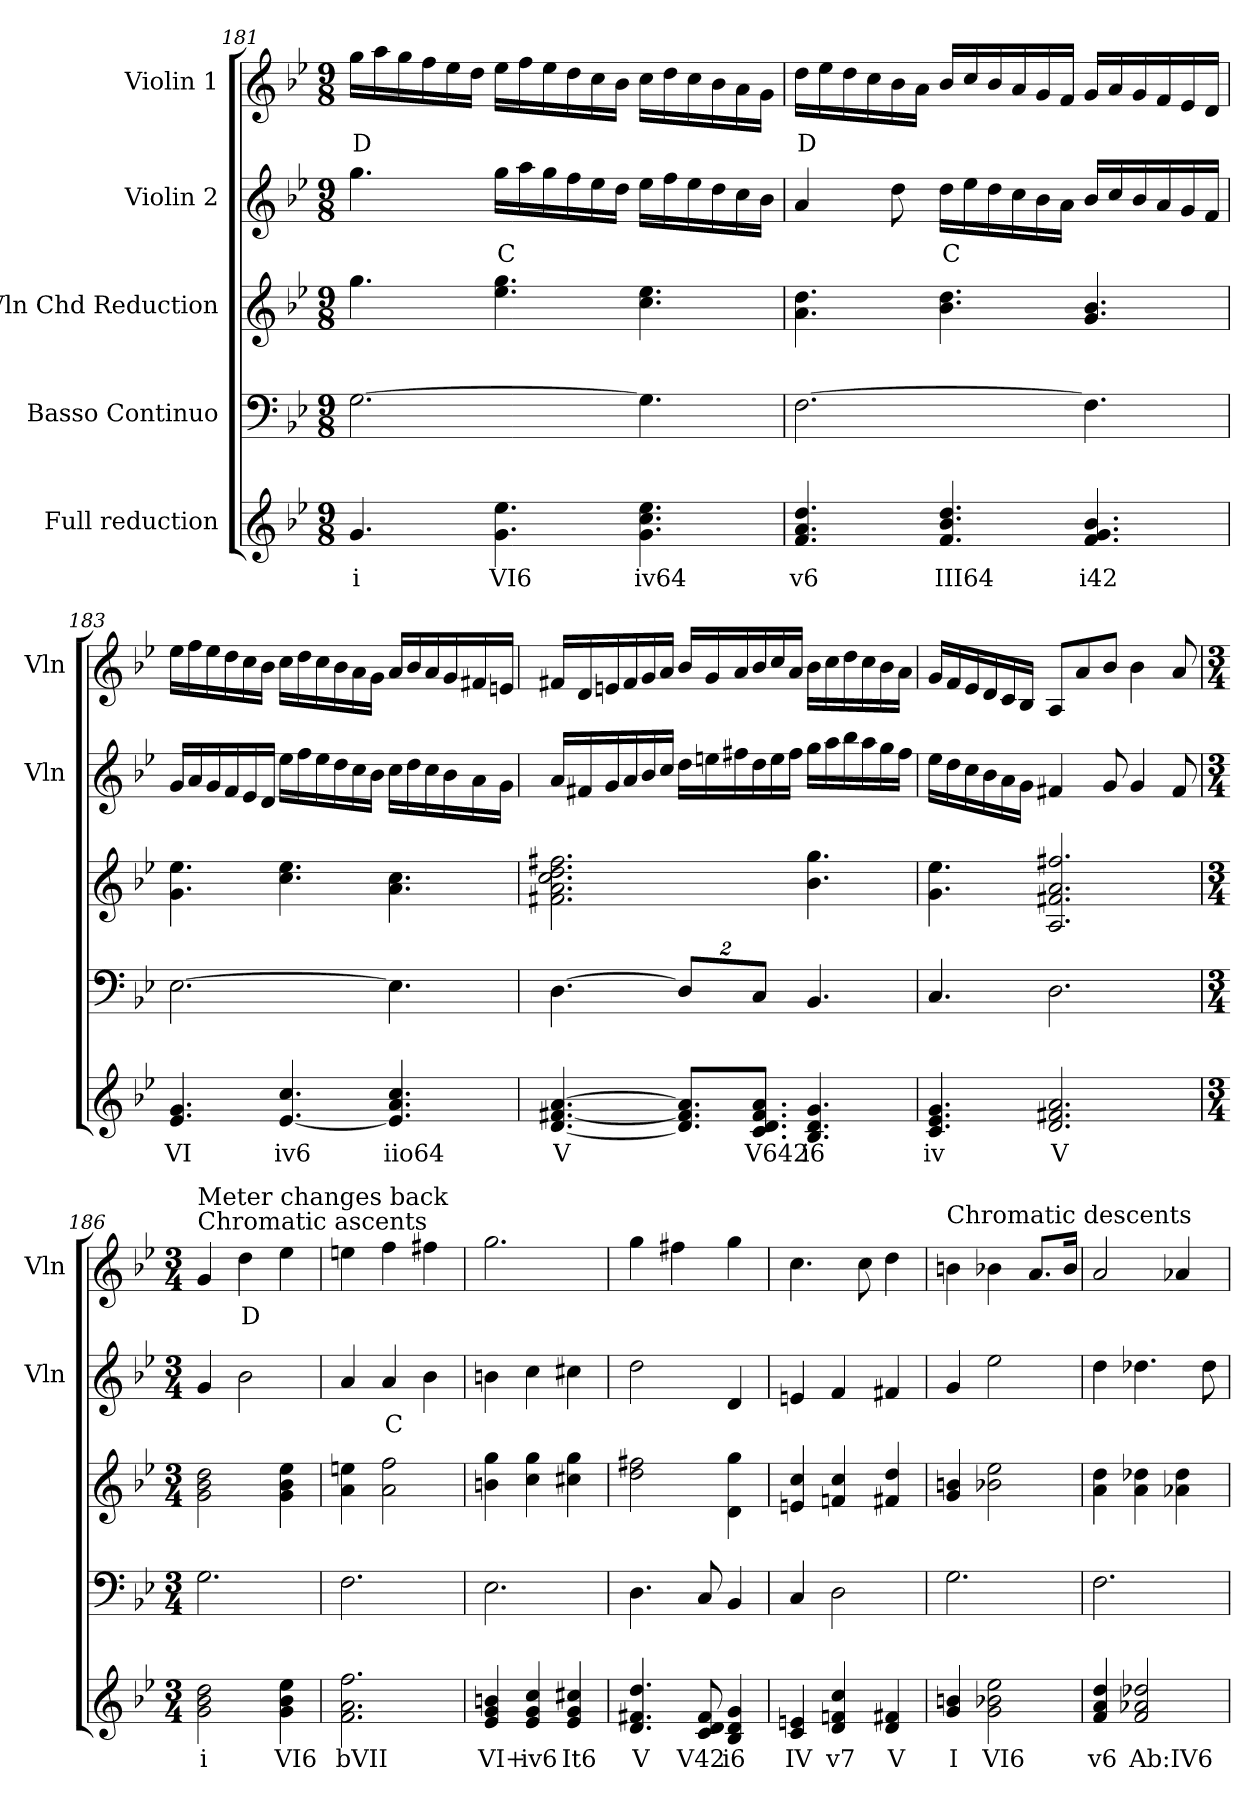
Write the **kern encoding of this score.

**kern	**text	**kern	**kern	**kern	**text	**kern	**text
*part5	*part5	*part4	*part3	*part2	*part2	*part1	*part1
*staff5	*staff5	*staff4	*staff3	*staff2	*staff2	*staff1	*staff1
*I"Full reduction	*	*I"Basso Continuo	*I"Vln Chd Reduction	*I"Violin 2	*	*I"Violin 1	*
*	*	*	*	*I'Vln	*	*I'Vln	*
*clefG2	*	*clefF4	*clefG2	*clefG2	*	*clefG2	*
*k[b-e-]	*	*k[b-e-]	*k[b-e-]	*k[b-e-]	*	*k[b-e-]	*
*M9/8	*	*M9/8	*M9/8	*M9/8	*	*M9/8	*
=181	=181	=181	=181	=181	=181	=181	=181
!	!LO:LY:b	!	!	!	!	!	!LO:LY:b
4.g/	i	[2.G\	4.gg\	4.gg\	.	16gg\LL	D
.	.	.	.	.	.	16aa\	.
.	.	.	.	.	.	16gg\	.
.	.	.	.	.	.	16ff\	.
.	.	.	.	.	.	16ee-\	.
.	.	.	.	.	.	16dd\JJ	.
!	!LO:LY:b	!	!	!	!LO:LY:b	!	!
4.g\ 4.ee-\	VI6	.	4.ee-\ 4.gg\	16gg\LL	C	16ee-\LL	.
.	.	.	.	16aa\	.	16ff\	.
.	.	.	.	16gg\	.	16ee-\	.
.	.	.	.	16ff\	.	16dd\	.
.	.	.	.	16ee-\	.	16cc\	.
.	.	.	.	16dd\JJ	.	16b-\JJ	.
!	!LO:LY:b	!	!	!	!	!	!
4.g\ 4.cc\ 4.ee-\	iv64	4.G\]	4.cc\ 4.ee-\	16ee-\LL	.	16cc\LL	.
.	.	.	.	16ff\	.	16dd\	.
.	.	.	.	16ee-\	.	16cc\	.
.	.	.	.	16dd\	.	16b-\	.
.	.	.	.	16cc\	.	16a\	.
.	.	.	.	16b-\JJ	.	16g\JJ	.
=182	=182	=182	=182	=182	=182	=182	=182
!	!LO:LY:b	!	!	!	!	!	!LO:LY:b
4.f/ 4.a/ 4.dd/	v6	[2.F\	4.a\ 4.dd\	4a/	.	16dd\LL	D
.	.	.	.	.	.	16ee-\	.
.	.	.	.	.	.	16dd\	.
.	.	.	.	.	.	16cc\	.
.	.	.	.	8dd\	.	16b-\	.
.	.	.	.	.	.	16a\JJ	.
!	!LO:LY:b	!	!	!	!LO:LY:b	!	!
4.f/ 4.b-/ 4.dd/	III64	.	4.b-\ 4.dd\	16dd\LL	C	16b-/LL	.
.	.	.	.	16ee-\	.	16cc/	.
.	.	.	.	16dd\	.	16b-/	.
.	.	.	.	16cc\	.	16a/	.
.	.	.	.	16b-\	.	16g/	.
.	.	.	.	16a\JJ	.	16f/JJ	.
!	!LO:LY:b	!	!	!	!	!	!
4.f/ 4.g/ 4.b-/	i42	4.F\]	4.g/ 4.b-/	16b-/LL	.	16g/LL	.
.	.	.	.	16cc/	.	16a/	.
.	.	.	.	16b-/	.	16g/	.
.	.	.	.	16a/	.	16f/	.
.	.	.	.	16g/	.	16e-/	.
.	.	.	.	16f/JJ	.	16d/JJ	.
!!LO:LB:g=z
=183	=183	=183	=183	=183	=183	=183	=183
!	!LO:LY:b	!	!	!	!	!	!
4.e-/ 4.g/	VI	[2.E-\	4.g\ 4.ee-\	16g/LL	.	16ee-\LL	.
.	.	.	.	16a/	.	16ff\	.
.	.	.	.	16g/	.	16ee-\	.
.	.	.	.	16f/	.	16dd\	.
.	.	.	.	16e-/	.	16cc\	.
.	.	.	.	16d/JJ	.	16b-\JJ	.
!	!LO:LY:b	!	!	!	!	!	!
[4.e-/ 4.cc/	iv6	.	4.cc\ 4.ee-\	16ee-\LL	.	16cc\LL	.
.	.	.	.	16ff\	.	16dd\	.
.	.	.	.	16ee-\	.	16cc\	.
.	.	.	.	16dd\	.	16b-\	.
.	.	.	.	16cc\	.	16a\	.
.	.	.	.	16b-\JJ	.	16g\JJ	.
!	!LO:LY:b	!	!	!	!	!	!
4.e-/] 4.a/ 4.cc/	iio64	4.E-\]	4.a\ 4.cc\	16cc\LL	.	16a/LL	.
.	.	.	.	16dd\	.	16b-/	.
.	.	.	.	16cc\	.	16a/	.
.	.	.	.	16b-\	.	16g/	.
.	.	.	.	16a\	.	16f#X/	.
.	.	.	.	16g\JJ	.	16en/JJ	.
=184	=184	=184	=184	=184	=184	=184	=184
!	!LO:LY:b	!	!	!	!	!	!
[4.d/ [4.f#X/ [4.a/	V	[4.D\	2.f#X\ 2.a\ 2.cc\ 2.dd\ 2.ff#X\	16a/LL	.	16f#X/LL	.
.	.	.	.	16f#X/	.	16d/	.
.	.	.	.	16g/	.	16en/	.
.	.	.	.	16a/	.	16f#/	.
.	.	.	.	16b-/	.	16g/	.
.	.	.	.	16cc/JJ	.	16a/JJ	.
*	*	*Xbrackettup	*	*	*	*	*
8.d/] 8.f#/] 8.a/]L	.	16%3D/L]	.	16dd\LL	.	16b-/LL	.
.	.	.	.	16een\	.	16g/	.
.	.	.	.	16ff#X\	.	16a/	.
!	!LO:LY:b	!	!	!	!	!	!
8.c/ 8.d/ 8.f#/ 8.a/J	V642	16%3C/J	.	16dd\	.	16b-/	.
.	.	.	.	16ee\	.	16cc/	.
.	.	.	.	16ff#\JJ	.	16a/JJ	.
!	!LO:LY:b	!	!	!	!	!	!
4.B-/ 4.d/ 4.g/	i6	4.BB-/	4.b-\ 4.gg\	16gg\LL	.	16b-\LL	.
.	.	.	.	16aa\	.	16cc\	.
.	.	.	.	16bb-\	.	16dd\	.
.	.	.	.	16aa\	.	16cc\	.
.	.	.	.	16gg\	.	16b-\	.
.	.	.	.	16ff#\JJ	.	16a\JJ	.
=185	=185	=185	=185	=185	=185	=185	=185
!	!LO:LY:b	!	!	!	!	!	!
4.c/ 4.e-/ 4.g/	iv	4.C/	4.g\ 4.ee-\	16ee-\LL	.	16g/LL	.
.	.	.	.	16dd\	.	16f/	.
.	.	.	.	16cc\	.	16e-/	.
.	.	.	.	16b-\	.	16d/	.
.	.	.	.	16a\	.	16c/	.
.	.	.	.	16g\JJ	.	16B-/JJ	.
!	!LO:LY:b	!	!	!	!	!	!
2.d/ 2.f#X/ 2.a/	V	2.D\	2.A/ 2.f#X/ 2.a/ 2.ff#X/	4f#X/	.	8A/L	.
.	.	.	.	.	.	8a/	.
.	.	.	.	8g/	.	8b-/J	.
.	.	.	.	4g/	.	4b-\	.
.	.	.	.	8f#/	.	8a/	.
!!LO:LB:g=z
=186	=186	=186	=186	=186	=186	=186	=186
*M3/4	*	*M3/4	*M3/4	*M3/4	*	*M3/4	*
!	!	!	!	!	!	!LO:TX:a:t=Chromatic ascents	!
!	!	!	!	!	!	!LO:TX:a:t=Meter changes back	!
!	!LO:LY:b	!	!	!	!	!	!
2g\ 2b-\ 2dd\	i	2.G\	2g\ 2b-\ 2dd\	4g/	.	4g/	.
!	!	!	!	!	!	!	!LO:LY:b
.	.	.	.	2b-\	.	4dd\	D
!	!LO:LY:b	!	!	!	!	!	!
4g\ 4b-\ 4ee-\	VI6	.	4g\ 4b-\ 4ee-\	.	.	4ee-\	.
=187	=187	=187	=187	=187	=187	=187	=187
!	!LO:LY:b	!	!	!	!	!	!
2.f\ 2.a\ 2.ff\	bVII	2.F\	4a\ 4een\	4a/	.	4een\	.
!	!	!	!	!	!LO:LY:b	!	!
.	.	.	2a\ 2ff\	4a/	C	4ff\	.
.	.	.	.	4b-\	.	4ff#X\	.
=188	=188	=188	=188	=188	=188	=188	=188
!	!LO:LY:b	!	!	!	!	!	!
4e-/ 4g/ 4bn/	VI+	2.E-\	4bn\ 4gg\	4bn\	.	2.gg\	.
!	!LO:LY:b	!	!	!	!	!	!
4e-/ 4g/ 4cc/	iv6	.	4cc\ 4gg\	4cc\	.	.	.
!	!LO:LY:b	!	!	!	!	!	!
4e-/ 4g/ 4cc#X/	It6	.	4cc#X\ 4gg\	4cc#X\	.	.	.
=189	=189	=189	=189	=189	=189	=189	=189
!	!LO:LY:b	!	!	!	!	!	!
4.d/ 4.f#X/ 4.dd/	V	4.D\	2dd\ 2ff#X\	2dd\	.	4gg\	.
.	.	.	.	.	.	4ff#X\	.
!	!LO:LY:b	!	!	!	!	!	!
8c/ 8d/ 8f#/	V42	8C/	.	.	.	.	.
!	!LO:LY:b	!	!	!	!	!	!
4B-/ 4d/ 4g/	i6	4BB-/	4d\ 4gg\	4d/	.	4gg\	.
=190	=190	=190	=190	=190	=190	=190	=190
!	!LO:LY:b	!	!	!	!	!	!
4c/ 4en/	IV	4C/	4en/ 4cc/	4en/	.	4.cc\	.
!	!LO:LY:b	!	!	!	!	!	!
4d/ 4fn/ 4cc/	v7	2D\	4fn/ 4cc/	4f/	.	.	.
.	.	.	.	.	.	8cc\	.
!	!LO:LY:b	!	!	!	!	!	!
4d/ 4f#X/	V	.	4f#X/ 4dd/	4f#X/	.	4dd\	.
!!LO:PB:g=z
=191	=191	=191	=191	=191	=191	=191	=191
!	!	!	!	!	!	!LO:TX:a:t=Chromatic descents	!
!	!LO:LY:b	!	!	!	!	!	!
4g/ 4bn/	I	2.G\	4g/ 4bn/	4g/	.	4bn\	.
!	!LO:LY:b	!	!	!	!	!	!
2g\ 2b-X\ 2ee-\	VI6	.	2b-X\ 2ee-\	2ee-\	.	4b-X\	.
.	.	.	.	.	.	8.a/L	.
.	.	.	.	.	.	16b-/Jk	.
=192	=192	=192	=192	=192	=192	=192	=192
!	!LO:LY:b	!	!	!	!	!	!
4f/ 4a/ 4dd/	v6	2.F\	4a\ 4dd\	4dd\	.	2a/	.
!	!LO:LY:b	!	!	!	!	!	!
2f/ 2a-X/ 2dd-X/	Ab:IV6	.	4a\ 4dd-X\	4.dd-X\	.	.	.
.	.	.	4a-X\ 4dd-\	.	.	4a-X/	.
.	.	.	.	8dd-\	.	.	.
=	=	=	=	=	=	=	=
*-	*-	*-	*-	*-	*-	*-	*-
